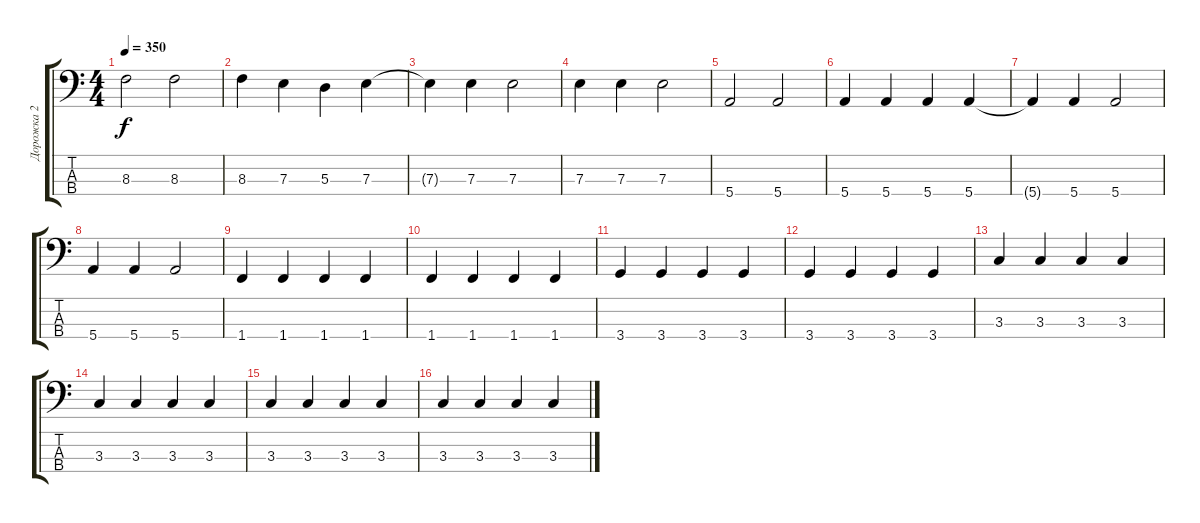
\track ("Дорожка 2" "Дорожка 2") {instrument electricbasspick}
\staff {score tabs}
\tuning (G2 D2 A1 E1) {hide}
\ts (4 4)
\tempo 350
\clef f4
\ks c
8.3.2{dy f} 8.3.2 |
8.3.4 7.3.4 5.3.4 7.3.4 |
7.3{t}.4 7.3.4 7.3.2 |
7.3.4 7.3.4 7.3.2 |
5.4.2 5.4.2 |
5.4.4 5.4.4 5.4.4 5.4.4 |
5.4{t}.4 5.4.4 5.4.2 |
5.4.4 5.4.4 5.4.2 |
1.4.4 1.4.4 1.4.4 1.4.4 |
1.4.4 1.4.4 1.4.4 1.4.4 |
3.4.4 3.4.4 3.4.4 3.4.4 |
3.4.4 3.4.4 3.4.4 3.4.4 |
3.3.4 3.3.4 3.3.4 3.3.4 |
3.3.4 3.3.4 3.3.4 3.3.4 |
3.3.4 3.3.4 3.3.4 3.3.4 |
3.3.4 3.3.4 3.3.4 3.3.4
